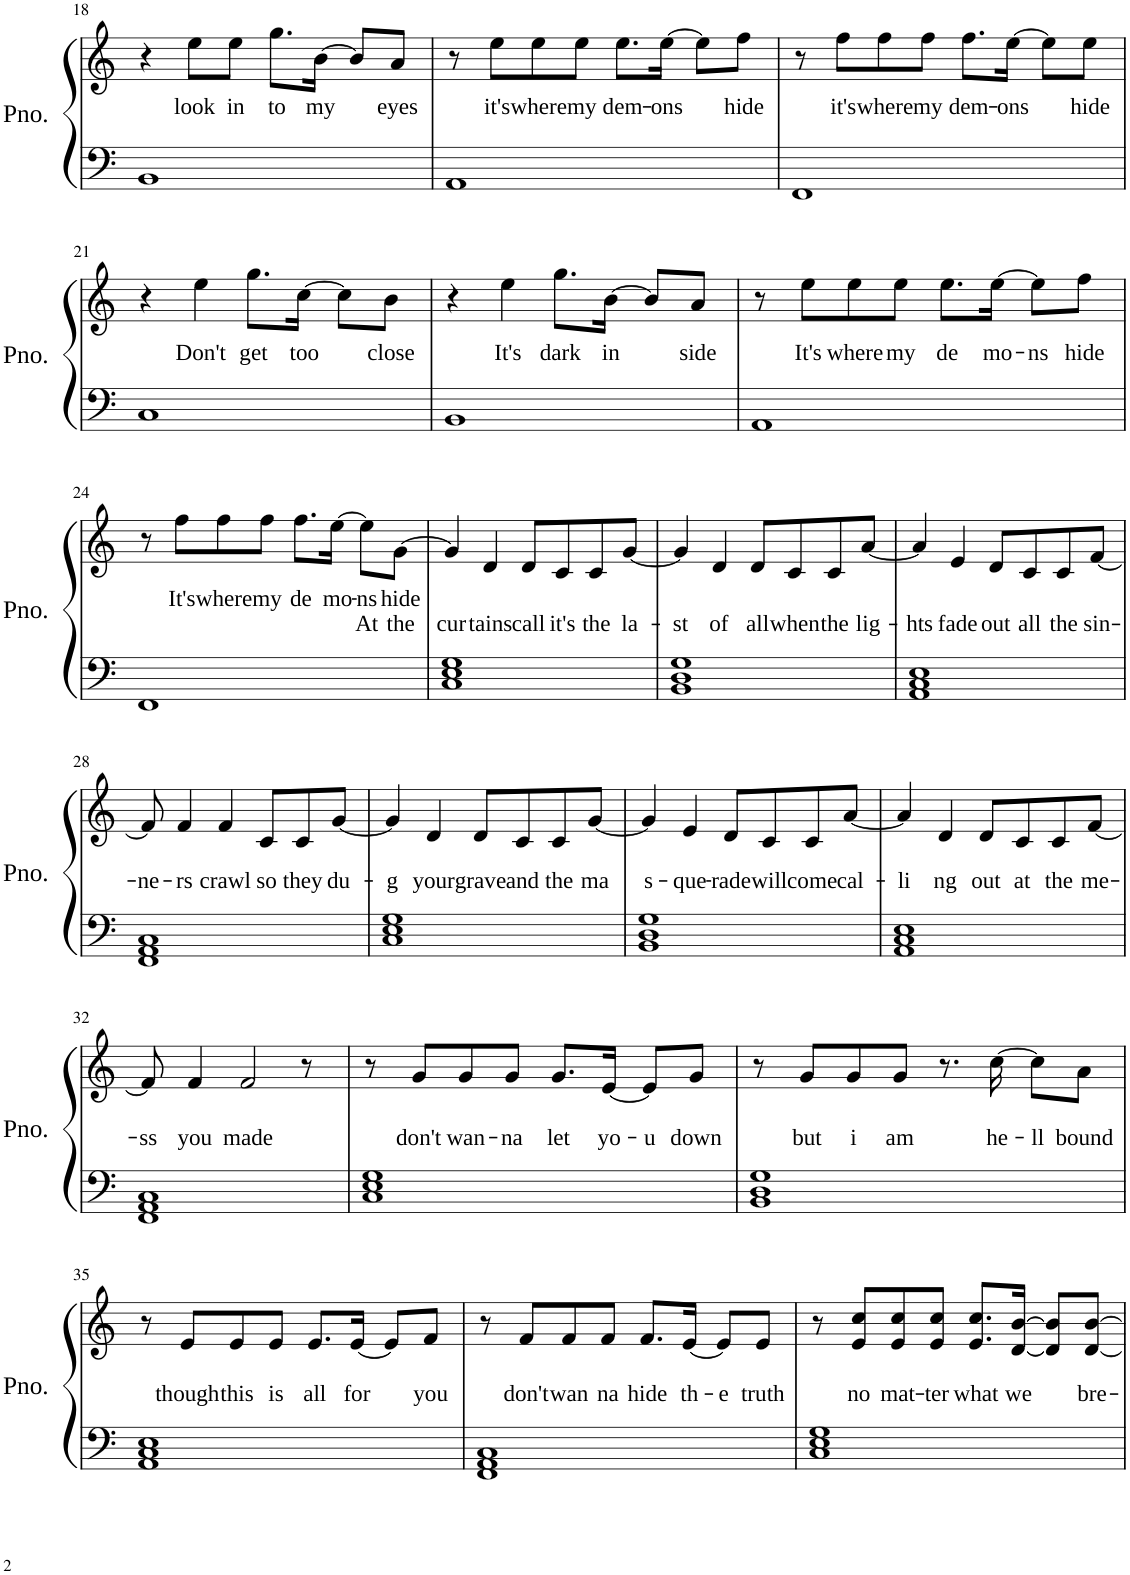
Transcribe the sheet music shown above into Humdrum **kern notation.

**kern	**kern	**text	**text
*part1	*part1	*part1	*part1
*staff2	*staff1	*staff1	*staff1
*I"Piano	*	*	*
*I'Pno.	*	*	*
!!LO:PB:g=z
*clefF4	*clefG2	*	*
*k[]	*k[]	*	*
*M4/4	*M4/4	*	*
=18	=18	=18	=18
1BB	4r	.	.
!	!	!LO:LY:b	!
.	8ee\L	look	.
!	!	!LO:LY:b	!
.	8ee\J	in	.
!	!	!LO:LY:b	!
.	8.gg\L	to	.
!	!	!LO:LY:b	!
.	[16b\Jk	my	.
.	8b/L]	.	.
!	!	!LO:LY:b	!
.	8a/J	eyes	.
=19	=19	=19	=19
1AA	8r	.	.
!	!	!LO:LY:b	!
.	8ee\L	it's	.
!	!	!LO:LY:b	!
.	8ee\	where	.
!	!	!LO:LY:b	!
.	8ee\J	my	.
!	!	!LO:LY:b	!
.	8.ee\L	dem-	.
!	!	!LO:LY:b	!
.	[16ee\Jk	-ons	.
.	8ee\L]	.	.
!	!	!LO:LY:b	!
.	8ff\J	hide	.
=20	=20	=20	=20
1FF	8r	.	.
!	!	!LO:LY:b	!
.	8ff\L	it's	.
!	!	!LO:LY:b	!
.	8ff\	where	.
!	!	!LO:LY:b	!
.	8ff\J	my	.
!	!	!LO:LY:b	!
.	8.ff\L	dem-	.
!	!	!LO:LY:b	!
.	[16ee\Jk	-ons	.
.	8ee\L]	.	.
!	!	!LO:LY:b	!
.	8ee\J	hide	.
!!LO:LB:g=z
=21	=21	=21	=21
1C	4r	.	.
!	!	!LO:LY:b	!
.	4ee\	Don't	.
!	!	!LO:LY:b	!
.	8.gg\L	get	.
!	!	!LO:LY:b	!
.	[16cc\Jk	too	.
.	8cc\L]	.	.
!	!	!LO:LY:b	!
.	8b\J	close	.
=22	=22	=22	=22
1BB	4r	.	.
!	!	!LO:LY:b	!
.	4ee\	It's	.
!	!	!LO:LY:b	!
.	8.gg\L	dark	.
!	!	!LO:LY:b	!
.	[16b\Jk	in	.
.	8b/L]	.	.
!	!	!LO:LY:b	!
.	8a/J	side	.
=23	=23	=23	=23
1AA	8r	.	.
!	!	!LO:LY:b	!
.	8ee\L	It's	.
!	!	!LO:LY:b	!
.	8ee\	where	.
!	!	!LO:LY:b	!
.	8ee\J	my	.
!	!	!LO:LY:b	!
.	8.ee\L	de	.
!	!	!LO:LY:b	!
.	[16ee\Jk	mo-	.
!	!	!LO:LY:b	!
.	8ee\L]	-ns	.
!	!	!LO:LY:b	!
.	8ff\J	hide	.
!!LO:LB:g=z
=24	=24	=24	=24
1FF	8r	.	.
!	!	!LO:LY:b	!
.	8ff\L	It's	.
!	!	!LO:LY:b	!
.	8ff\	where	.
!	!	!LO:LY:b	!
.	8ff\J	my	.
!	!	!LO:LY:b	!
.	8.ff\L	de	.
!	!	!LO:LY:b	!
.	[16ee\Jk	mo-	.
!	!	!LO:LY:b	!LO:LY:b
.	8ee\L]	-ns	At
!	!	!LO:LY:b	!LO:LY:b
.	[8g\J	hide	the
=25	=25	=25	=25
!	!	!	!LO:LY:b
1C 1E 1G	4g/]	.	cur-
!	!	!	!LO:LY:b
.	4d/	.	-tains
!	!	!	!LO:LY:b
.	8d/L	.	call
!	!	!	!LO:LY:b
.	8c/	.	it's
!	!	!	!LO:LY:b
.	8c/	.	the
!	!	!	!LO:LY:b
.	[8g/J	.	la-
=26	=26	=26	=26
!	!	!	!LO:LY:b
1BB 1D 1G	4g/]	.	-st
!	!	!	!LO:LY:b
.	4d/	.	of
!	!	!	!LO:LY:b
.	8d/L	.	all
!	!	!	!LO:LY:b
.	8c/	.	when
!	!	!	!LO:LY:b
.	8c/	.	the
!	!	!	!LO:LY:b
.	[8a/J	.	lig-
=27	=27	=27	=27
!	!	!	!LO:LY:b
1AA 1C 1E	4a/]	.	-hts
!	!	!	!LO:LY:b
.	4e/	.	fade
!	!	!	!LO:LY:b
.	8d/L	.	out
!	!	!	!LO:LY:b
.	8c/	.	all
!	!	!	!LO:LY:b
.	8c/	.	the
!	!	!	!LO:LY:b
.	[8f/J	.	sin-
!!LO:LB:g=z
=28	=28	=28	=28
!	!	!	!LO:LY:b
1FF 1AA 1C	8f/]	.	-ne-
!	!	!	!LO:LY:b
.	4f/	.	-rs
!	!	!	!LO:LY:b
.	4f/	.	crawl
!	!	!	!LO:LY:b
.	8c/L	.	so
!	!	!	!LO:LY:b
.	8c/	.	they
!	!	!	!LO:LY:b
.	[8g/J	.	du-
=29	=29	=29	=29
!	!	!	!LO:LY:b
1C 1E 1G	4g/]	.	-g
!	!	!	!LO:LY:b
.	4d/	.	your
!	!	!	!LO:LY:b
.	8d/L	.	grave
!	!	!	!LO:LY:b
.	8c/	.	and
!	!	!	!LO:LY:b
.	8c/	.	the
!	!	!	!LO:LY:b
.	[8g/J	.	ma
=30	=30	=30	=30
!	!	!	!LO:LY:b
1BB 1D 1G	4g/]	.	s-
!	!	!	!LO:LY:b
.	4e/	.	-que-
!	!	!	!LO:LY:b
.	8d/L	.	-rade
!	!	!	!LO:LY:b
.	8c/	.	will
!	!	!	!LO:LY:b
.	8c/	.	come
!	!	!	!LO:LY:b
.	[8a/J	.	cal-
=31	=31	=31	=31
!	!	!	!LO:LY:b
1AA 1C 1E	4a/]	.	-li
!	!	!	!LO:LY:b
.	4d/	.	ng
!	!	!	!LO:LY:b
.	8d/L	.	out
!	!	!	!LO:LY:b
.	8c/	.	at
!	!	!	!LO:LY:b
.	8c/	.	the
!	!	!	!LO:LY:b
.	[8f/J	.	me-
!!LO:LB:g=z
=32	=32	=32	=32
!	!	!	!LO:LY:b
1FF 1AA 1C	8f/]	.	-ss
!	!	!	!LO:LY:b
.	4f/	.	you
!	!	!	!LO:LY:b
.	2f/	.	made
.	8r	.	.
=33	=33	=33	=33
1C 1E 1G	8r	.	.
!	!	!	!LO:LY:b
.	8g/L	.	don't
!	!	!	!LO:LY:b
.	8g/	.	wan-
!	!	!	!LO:LY:b
.	8g/J	.	-na
!	!	!	!LO:LY:b
.	8.g/L	.	let
!	!	!	!LO:LY:b
.	[16e/Jk	.	yo-
!	!	!	!LO:LY:b
.	8e/L]	.	-u
!	!	!	!LO:LY:b
.	8g/J	.	down
=34	=34	=34	=34
1BB 1D 1G	8r	.	.
!	!	!	!LO:LY:b
.	8g/L	.	but
!	!	!	!LO:LY:b
.	8g/	.	i
!	!	!	!LO:LY:b
.	8g/J	.	am
.	8.r	.	.
!	!	!	!LO:LY:b
.	[16cc\	.	he-
!	!	!	!LO:LY:b
.	8cc\L]	.	-ll
!	!	!	!LO:LY:b
.	8a\J	.	bound
!!LO:LB:g=z
=35	=35	=35	=35
1AA 1C 1E	8r	.	.
!	!	!	!LO:LY:b
.	8e/L	.	though
!	!	!	!LO:LY:b
.	8e/	.	this
!	!	!	!LO:LY:b
.	8e/J	.	is
!	!	!	!LO:LY:b
.	8.e/L	.	all
!	!	!	!LO:LY:b
.	[16e/Jk	.	for
.	8e/L]	.	.
!	!	!	!LO:LY:b
.	8f/J	.	you
=36	=36	=36	=36
1FF 1AA 1C	8r	.	.
!	!	!	!LO:LY:b
.	8f/L	.	don't
!	!	!	!LO:LY:b
.	8f/	.	wan
!	!	!	!LO:LY:b
.	8f/J	.	na
!	!	!	!LO:LY:b
.	8.f/L	.	hide
!	!	!	!LO:LY:b
.	[16e/Jk	.	th-
!	!	!	!LO:LY:b
.	8e/L]	.	-e
!	!	!	!LO:LY:b
.	8e/J	.	truth
=37	=37	=37	=37
1C 1E 1G	8r	.	.
!	!	!	!LO:LY:b
.	8e/ 8cc/L	.	no
!	!	!	!LO:LY:b
.	8e/ 8cc/	.	mat-
!	!	!	!LO:LY:b
.	8e/ 8cc/J	.	-ter
!	!	!	!LO:LY:b
.	8.e/ 8.cc/L	.	what
!	!	!	!LO:LY:b
.	[16d/ [16b/Jk	.	we
.	8d/] 8b/]L	.	.
!	!	!	!LO:LY:b
.	[8d/ [8b/J	.	bre-
=	=	=	=
*-	*-	*-	*-
